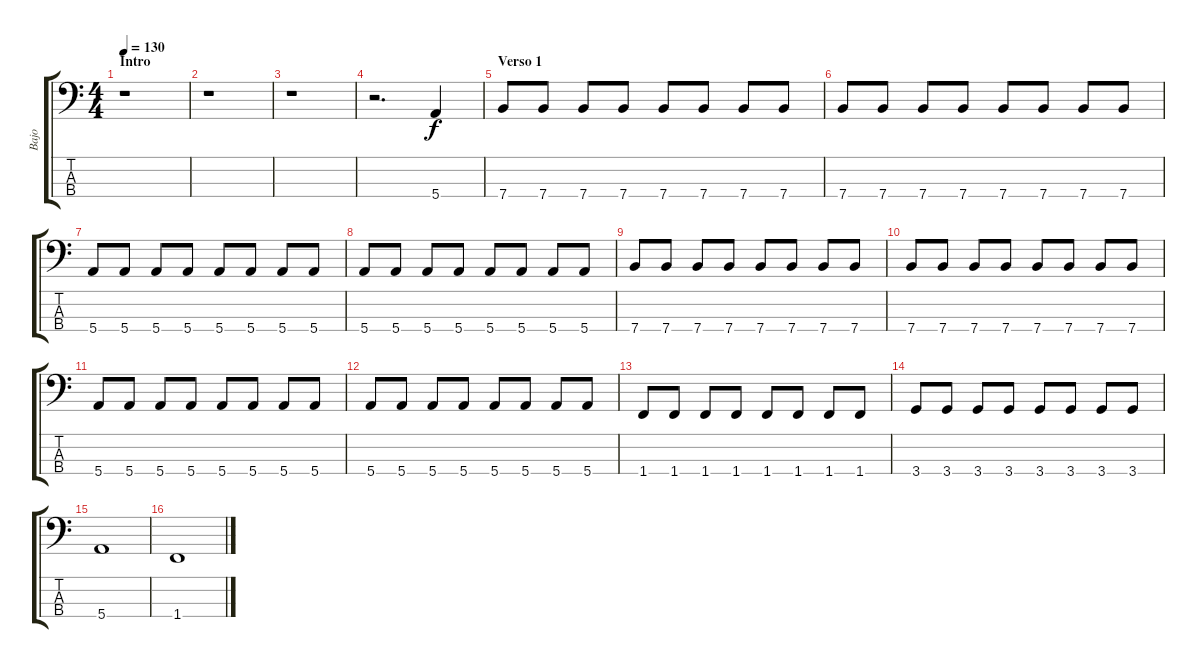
\track ("Bajo" "Bajo") {instrument electricbassfinger}
\staff {score tabs}
\tuning (G2 D2 A1 E1) {hide}
\ts (4 4)
\section ("" "Intro")
\tempo 130
\clef f4
\ks c
r.1{dy f instrument electricbassfinger} |
r.1 |
r.1 |
r.2{d} 5.4.4 |
\section ("" "Verso 1")
7.4.8 7.4.8 7.4.8 7.4.8 7.4.8 7.4.8 7.4.8 7.4.8 |
7.4.8 7.4.8 7.4.8 7.4.8 7.4.8 7.4.8 7.4.8 7.4.8 |
5.4.8 5.4.8 5.4.8 5.4.8 5.4.8 5.4.8 5.4.8 5.4.8 |
5.4.8 5.4.8 5.4.8 5.4.8 5.4.8 5.4.8 5.4.8 5.4.8 |
7.4.8 7.4.8 7.4.8 7.4.8 7.4.8 7.4.8 7.4.8 7.4.8 |
7.4.8 7.4.8 7.4.8 7.4.8 7.4.8 7.4.8 7.4.8 7.4.8 |
5.4.8 5.4.8 5.4.8 5.4.8 5.4.8 5.4.8 5.4.8 5.4.8 |
5.4.8 5.4.8 5.4.8 5.4.8 5.4.8 5.4.8 5.4.8 5.4.8 |
1.4.8 1.4.8 1.4.8 1.4.8 1.4.8 1.4.8 1.4.8 1.4.8 |
3.4.8 3.4.8 3.4.8 3.4.8 3.4.8 3.4.8 3.4.8 3.4.8 |
5.4.1 |
1.4.1
